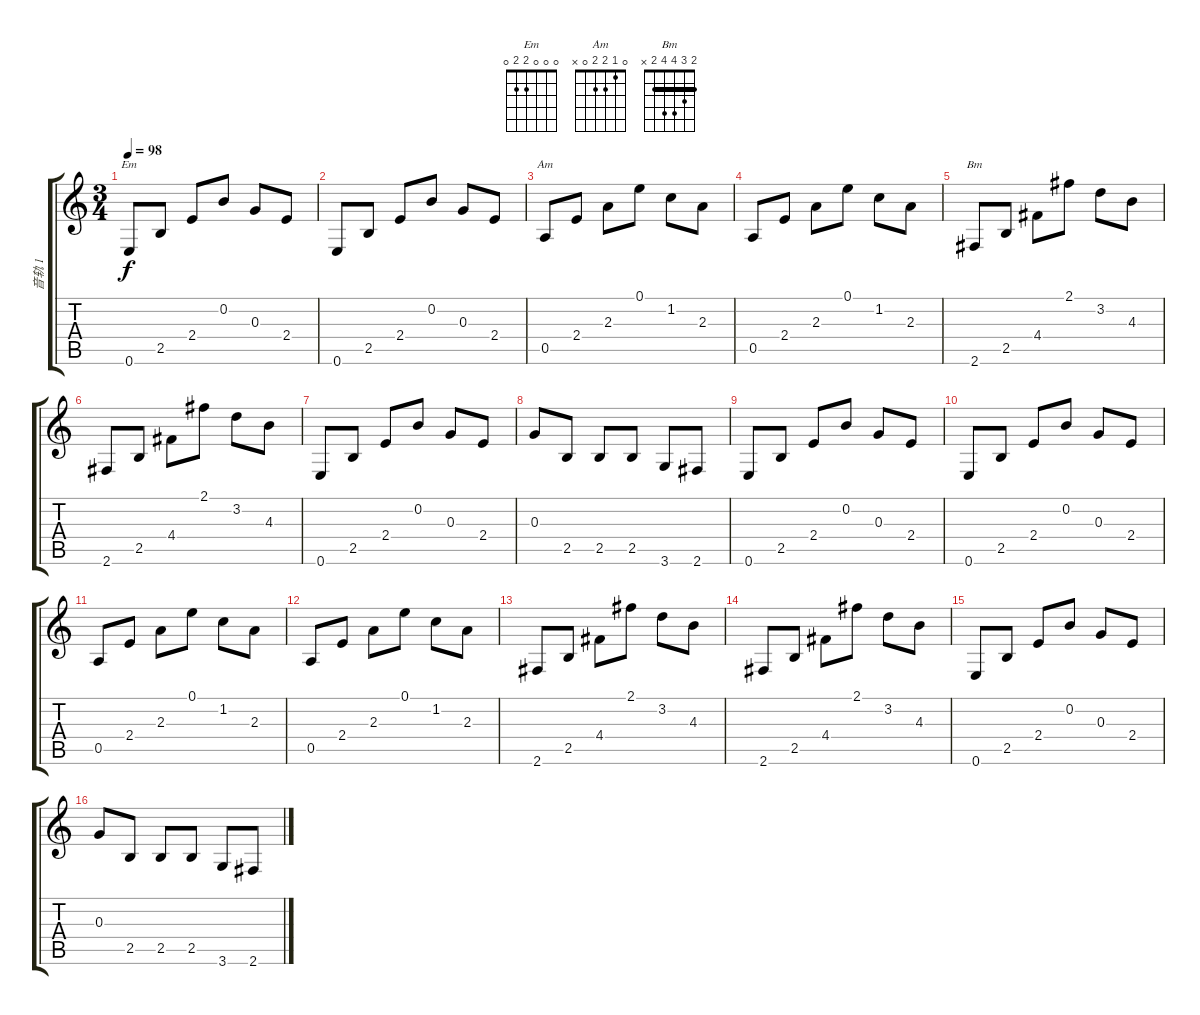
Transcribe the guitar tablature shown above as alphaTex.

\track ("音轨 1" "音轨 1") {instrument electricguitarjazz}
\staff {score tabs}
\tuning (E4 B3 G3 D3 A2 E2) {hide}
\chord ("Em" 0 0 0 2 2 0)
\chord ("Am" 0 1 2 2 0 x)
\chord ("Bm" 2 3 4 4 2 x) {barre 2}
\ts (3 4)
\tempo 98
\clef g2
\ks c
0.6.8{ch "Em" dy f instrument electricguitarjazz} 2.5.8 2.4.8 0.2.8 0.3.8 2.4.8 |
0.6.8 2.5.8 2.4.8 0.2.8 0.3.8 2.4.8 |
0.5.8{ch "Am"} 2.4.8 2.3.8 0.1.8 1.2.8 2.3.8 |
0.5.8 2.4.8 2.3.8 0.1.8 1.2.8 2.3.8 |
2.6.8{ch "Bm"} 2.5.8 4.4.8 2.1.8 3.2.8 4.3.8 |
2.6.8 2.5.8 4.4.8 2.1.8 3.2.8 4.3.8 |
0.6.8 2.5.8 2.4.8 0.2.8 0.3.8 2.4.8 |
0.3.8 2.5.8 2.5.8 2.5.8 3.6.8 2.6.8 |
0.6.8 2.5.8 2.4.8 0.2.8 0.3.8 2.4.8 |
0.6.8 2.5.8 2.4.8 0.2.8 0.3.8 2.4.8 |
0.5.8 2.4.8 2.3.8 0.1.8 1.2.8 2.3.8 |
0.5.8 2.4.8 2.3.8 0.1.8 1.2.8 2.3.8 |
2.6.8 2.5.8 4.4.8 2.1.8 3.2.8 4.3.8 |
2.6.8 2.5.8 4.4.8 2.1.8 3.2.8 4.3.8 |
0.6.8 2.5.8 2.4.8 0.2.8 0.3.8 2.4.8 |
0.3.8 2.5.8 2.5.8 2.5.8 3.6.8 2.6.8
